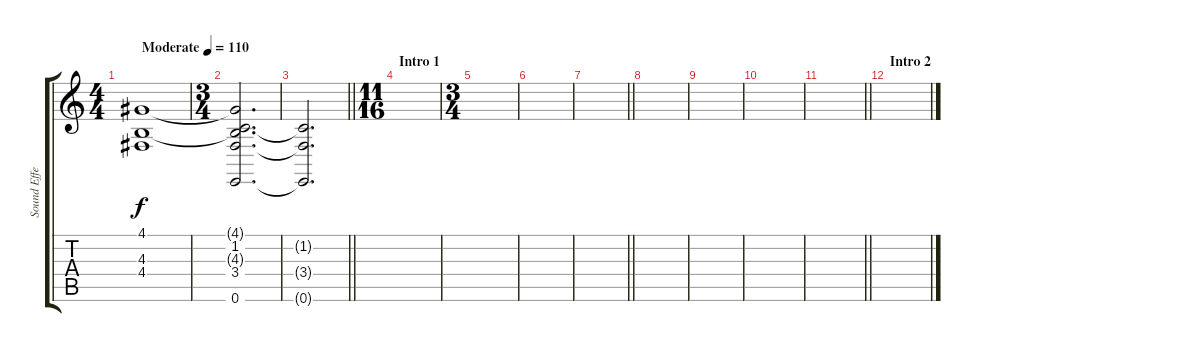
\track ("Sound Effects" "Sound Effe") {instrument seashore}
\staff {score tabs}
\tuning (E4 B3 G3 D3 A2 E2) {hide}
\ts (4 4)
\tempo (110 "Moderate")
\clef g2
\ks c
(4.1 4.3 4.4).1{dy f instrument seashore} |
\ts (3 4)
(4.1{t} 1.2 4.3{t} 3.4 0.6).2{d} |
\barLineRight lightlight
(1.2{t} 3.4{t} 0.6{t}).2{d} |
\ts (11 16)
\section ("" "Intro 1")
|
\ts (3 4)
|
|
\barLineRight lightlight
|
|
|
|
\barLineRight lightlight
|
\section ("" "Intro 2")
